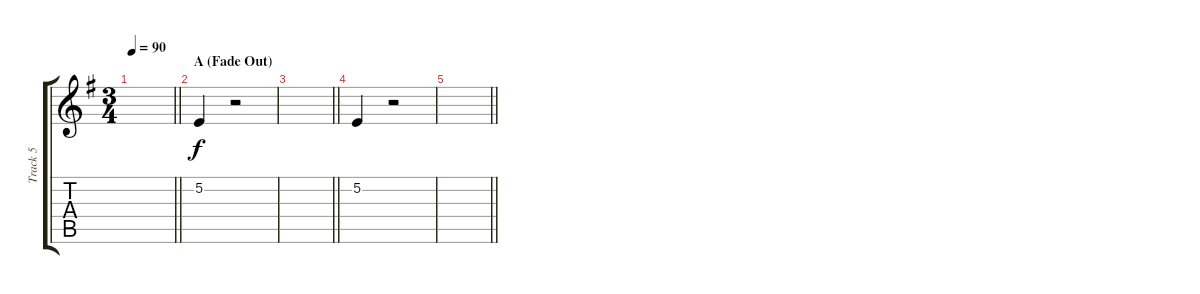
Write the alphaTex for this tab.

\track ("Track 5" "Track 5") {instrument seashore}
\staff {score tabs}
\tuning (E4 B3 G3 D3 A2 E2) {hide}
\ts (3 4)
\tempo 90
\clef g2
\barLineRight lightlight
\ks eminor
|
\section ("" "A (Fade Out)")
5.2.4 r.2 |
\barLineRight lightlight
|
5.2.4 r.2 |
\barLineRight lightlight
